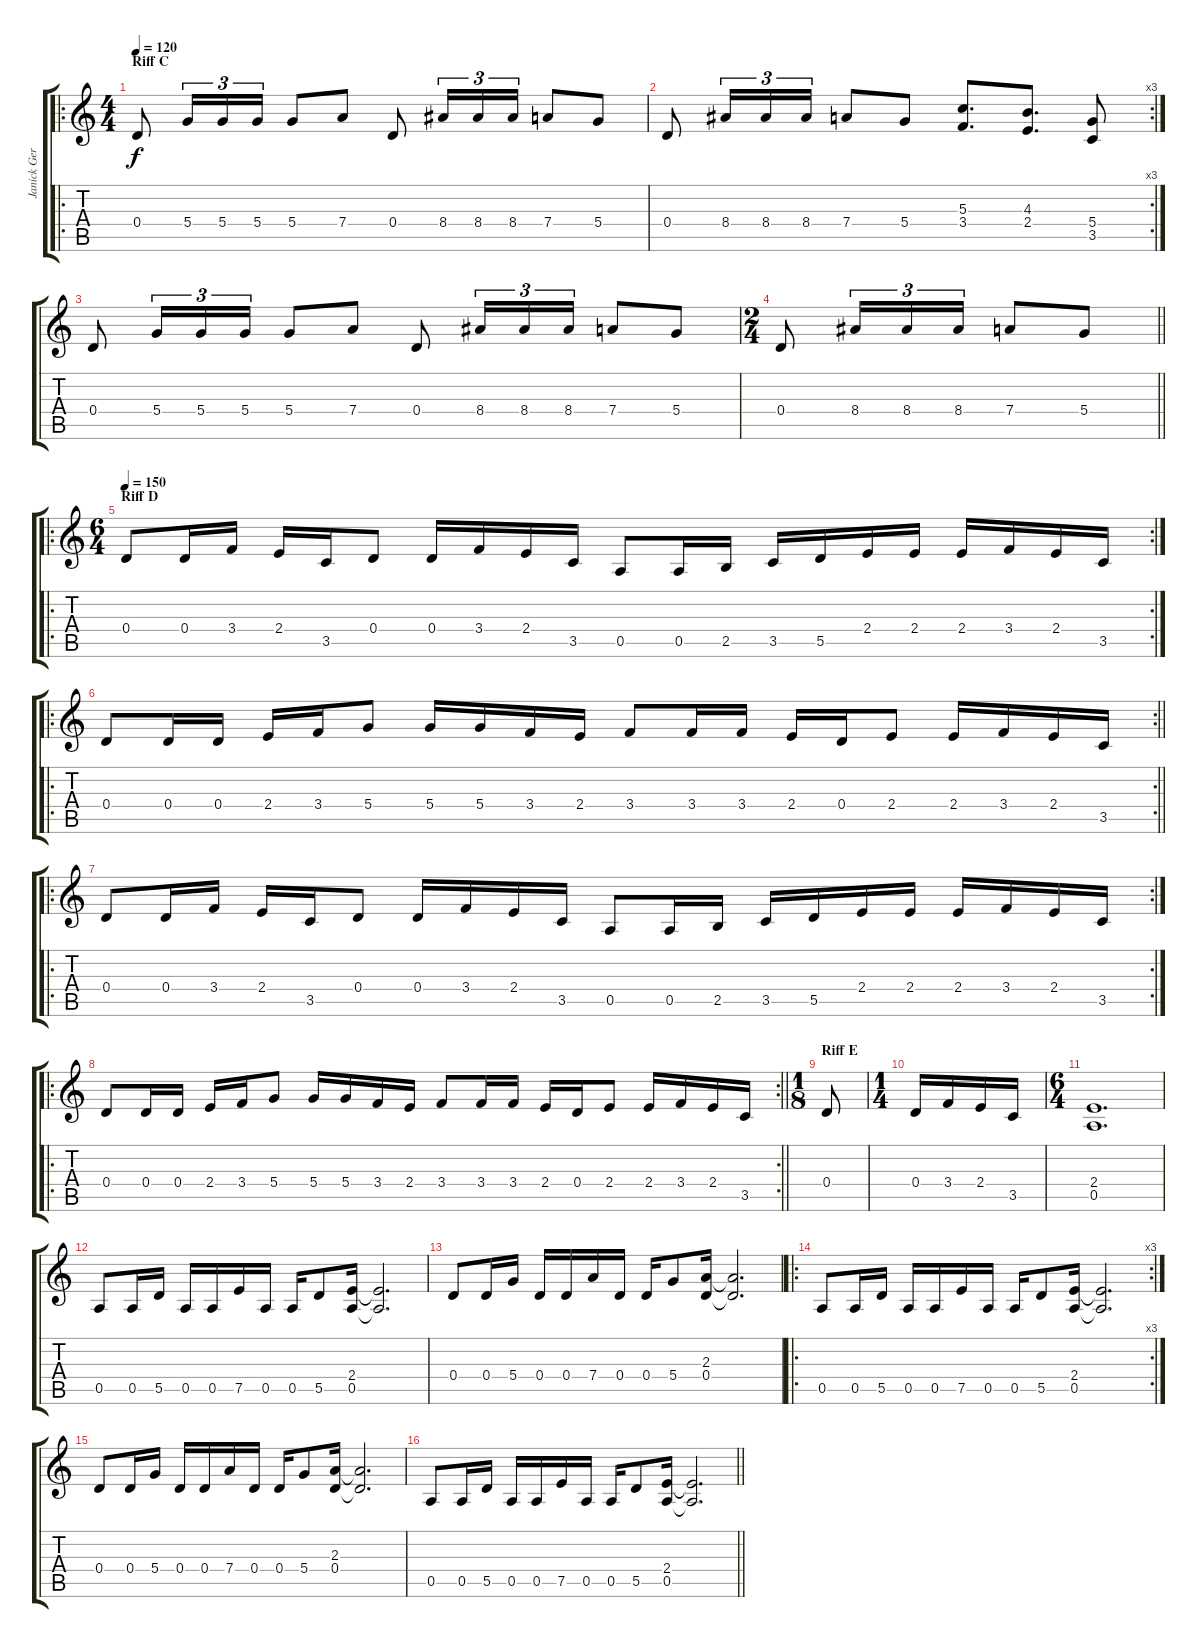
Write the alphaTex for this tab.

\track ("Janick Gers" "Janick Ger") {instrument overdrivenguitar}
\staff {score tabs}
\tuning (E4 B3 G3 D3 A2 E2) {hide}
\ro
\ts (4 4)
\section ("" "Riff C")
\tempo 120
\clef g2
\ks c
0.4.8{dy f} 5.4.16{tu (3 2)} 5.4.16{tu (3 2)} 5.4.16{tu (3 2)} 5.4.8 7.4.8 0.4.8 8.4.16{tu (3 2)} 8.4.16{tu (3 2)} 8.4.16{tu (3 2)} 7.4.8 5.4.8 |
\rc 3
0.4.8 8.4.16{tu (3 2)} 8.4.16{tu (3 2)} 8.4.16{tu (3 2)} 7.4.8 5.4.8 (5.3 3.4).8{d} (4.3 2.4).8{d} (5.4 3.5).8 |
0.4.8 5.4.16{tu (3 2)} 5.4.16{tu (3 2)} 5.4.16{tu (3 2)} 5.4.8 7.4.8 0.4.8 8.4.16{tu (3 2)} 8.4.16{tu (3 2)} 8.4.16{tu (3 2)} 7.4.8 5.4.8 |
\ts (2 4)
\barLineRight lightlight
0.4.8 8.4.16{tu (3 2)} 8.4.16{tu (3 2)} 8.4.16{tu (3 2)} 7.4.8 5.4.8 |
\ro
\rc 2
\ts (6 4)
\section ("" "Riff D")
\tempo 150
0.4.8 0.4.16 3.4.16 2.4.16 3.5.16 0.4.8 0.4.16 3.4.16 2.4.16 3.5.16 0.5.8 0.5.16 2.5.16 3.5.16 5.5.16 2.4.16 2.4.16 2.4.16 3.4.16 2.4.16 3.5.16 |
\ro
\rc 2
\barLineRight lightlight
0.4.8 0.4.16 0.4.16 2.4.16 3.4.16 5.4.8 5.4.16 5.4.16 3.4.16 2.4.16 3.4.8 3.4.16 3.4.16 2.4.16 0.4.16 2.4.8 2.4.16 3.4.16 2.4.16 3.5.16 |
\ro
\rc 2
0.4.8 0.4.16 3.4.16 2.4.16 3.5.16 0.4.8 0.4.16 3.4.16 2.4.16 3.5.16 0.5.8 0.5.16 2.5.16 3.5.16 5.5.16 2.4.16 2.4.16 2.4.16 3.4.16 2.4.16 3.5.16 |
\ro
\rc 2
\barLineRight lightlight
0.4.8 0.4.16 0.4.16 2.4.16 3.4.16 5.4.8 5.4.16 5.4.16 3.4.16 2.4.16 3.4.8 3.4.16 3.4.16 2.4.16 0.4.16 2.4.8 2.4.16 3.4.16 2.4.16 3.5.16 |
\ts (1 8)
\section ("" "Riff E")
0.4.8 |
\ts (1 4)
0.4.16 3.4.16 2.4.16 3.5.16 |
\ts (6 4)
(2.4 0.5).1{d} |
0.5.8 0.5.16 5.5.16 0.5.16 0.5.16 7.5.16 0.5.16 0.5.16 5.5.8 (2.4 0.5).16 (2.4{t} 0.5{t}).2{d} |
0.4.8 0.4.16 5.4.16 0.4.16 0.4.16 7.4.16 0.4.16 0.4.16 5.4.8 (2.3 0.4).16 (2.3{t} 0.4{t}).2{d} |
\ro
\rc 3
0.5.8 0.5.16 5.5.16 0.5.16 0.5.16 7.5.16 0.5.16 0.5.16 5.5.8 (2.4 0.5).16 (2.4{t} 0.5{t}).2{d} |
0.4.8 0.4.16 5.4.16 0.4.16 0.4.16 7.4.16 0.4.16 0.4.16 5.4.8 (2.3 0.4).16 (2.3{t} 0.4{t}).2{d} |
\barLineRight lightlight
0.5.8 0.5.16 5.5.16 0.5.16 0.5.16 7.5.16 0.5.16 0.5.16 5.5.8 (2.4 0.5).16 (2.4{t} 0.5{t}).2{d}
